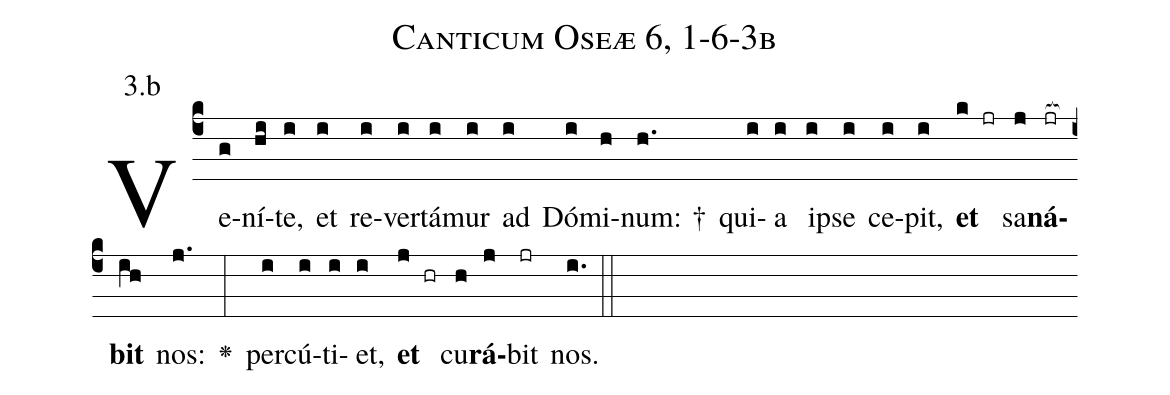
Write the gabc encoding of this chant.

name: Canticum Oseæ 6, 1-6-3b;
annotation: 3.b;
%%
(c4)Ve(g)ní(hi)te,(i) et(i) re(i)ver(i)tá(i)mur(i) ad(i) Dó(i)mi(h)num: †(h.) qui(i)a(i) i(i)pse(i) ce(i)pit,(i) <b>et</b>(k jr) sa(j)<b>ná</b>(jr[ocb:1{])<b>bit</b>(ih[ocb:0}]) nos:(j.) <v>\greheightstar</v>(:) per(i)cú(i)ti(i)et,(i) <b>et</b>(j hr) cu(h)<b>rá</b>(j)bit(jr) nos.(i.) (::)


%E(i) u(i) o(j) u(h) a(j) e.(i.) (::)
